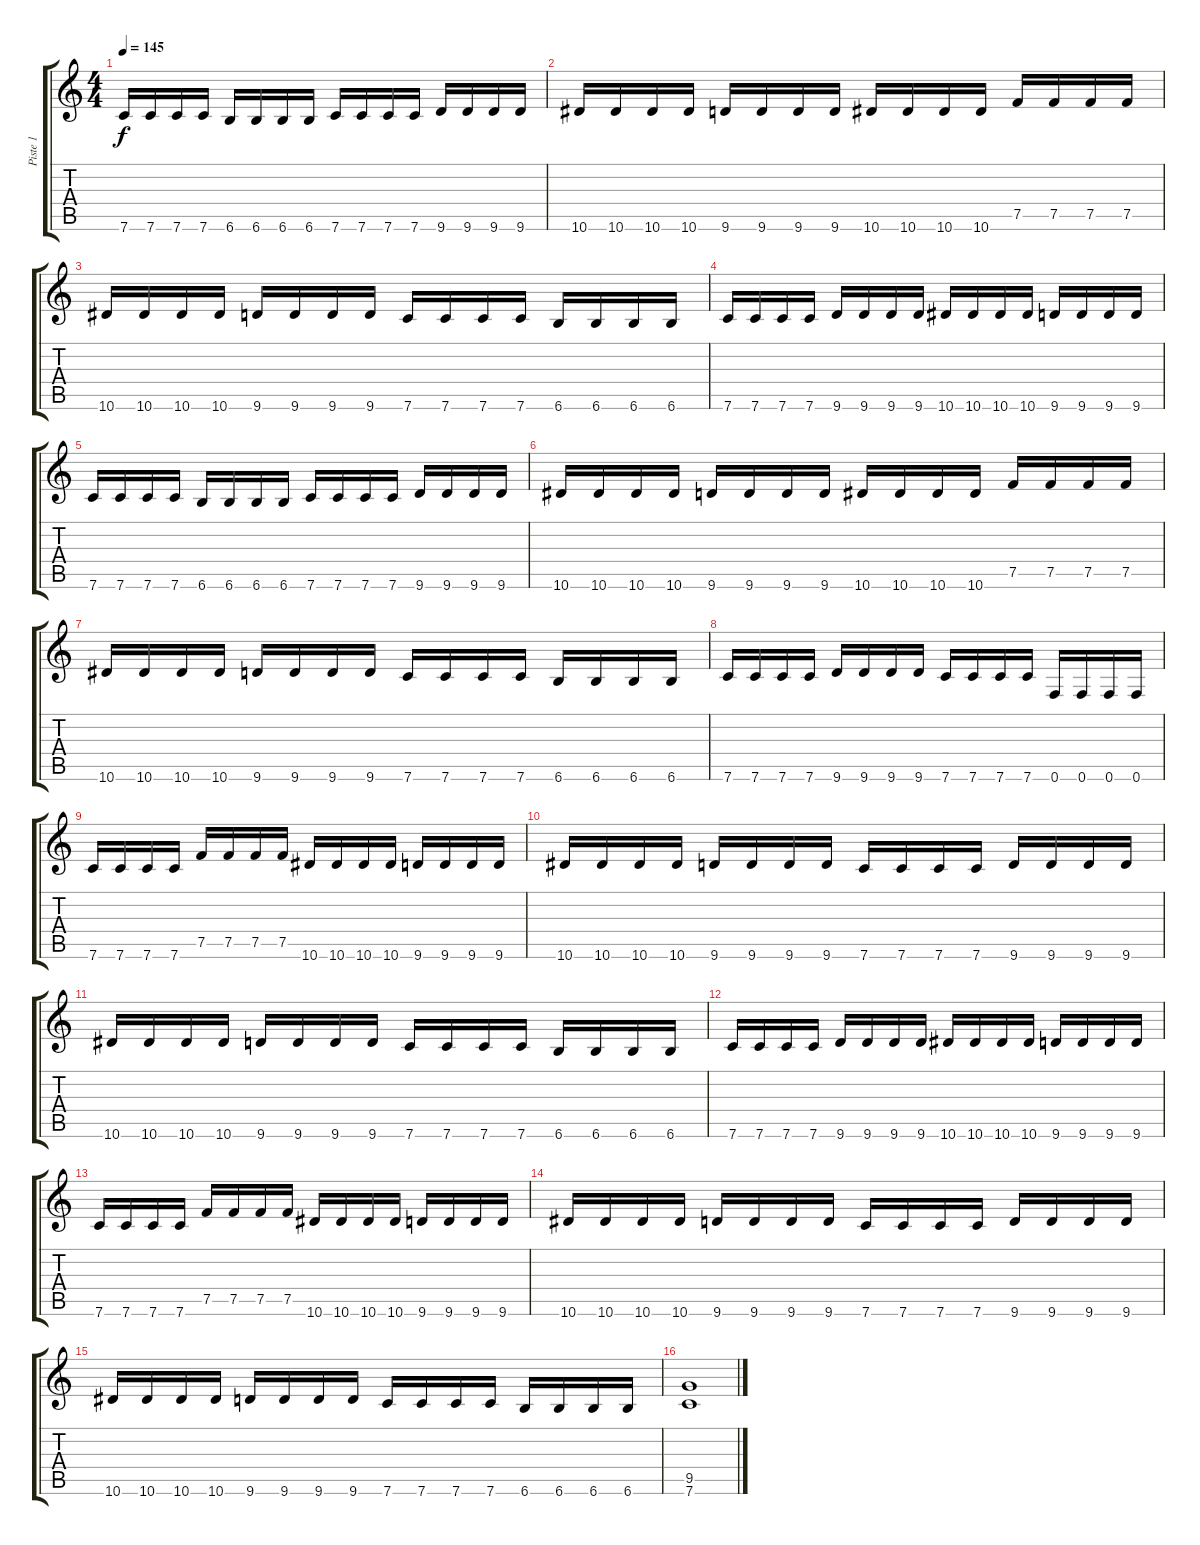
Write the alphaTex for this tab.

\track ("Piste 1" "Piste 1") {instrument distortionguitar}
\staff {score tabs}
\tuning (F4 C4 Ab3 Eb3 Bb2 F2) {hide}
\ts (4 4)
\tempo 145
\clef g2
\ks c
7.6.16{dy f} 7.6.16 7.6.16 7.6.16 6.6.16 6.6.16 6.6.16 6.6.16 7.6.16 7.6.16 7.6.16 7.6.16 9.6.16 9.6.16 9.6.16 9.6.16 |
10.6.16 10.6.16 10.6.16 10.6.16 9.6.16 9.6.16 9.6.16 9.6.16 10.6.16 10.6.16 10.6.16 10.6.16 7.5.16 7.5.16 7.5.16 7.5.16 |
10.6.16 10.6.16 10.6.16 10.6.16 9.6.16 9.6.16 9.6.16 9.6.16 7.6.16 7.6.16 7.6.16 7.6.16 6.6.16 6.6.16 6.6.16 6.6.16 |
7.6.16 7.6.16 7.6.16 7.6.16 9.6.16 9.6.16 9.6.16 9.6.16 10.6.16 10.6.16 10.6.16 10.6.16 9.6.16 9.6.16 9.6.16 9.6.16 |
7.6.16 7.6.16 7.6.16 7.6.16 6.6.16 6.6.16 6.6.16 6.6.16 7.6.16 7.6.16 7.6.16 7.6.16 9.6.16 9.6.16 9.6.16 9.6.16 |
10.6.16 10.6.16 10.6.16 10.6.16 9.6.16 9.6.16 9.6.16 9.6.16 10.6.16 10.6.16 10.6.16 10.6.16 7.5.16 7.5.16 7.5.16 7.5.16 |
10.6.16 10.6.16 10.6.16 10.6.16 9.6.16 9.6.16 9.6.16 9.6.16 7.6.16 7.6.16 7.6.16 7.6.16 6.6.16 6.6.16 6.6.16 6.6.16 |
7.6.16 7.6.16 7.6.16 7.6.16 9.6.16 9.6.16 9.6.16 9.6.16 7.6.16 7.6.16 7.6.16 7.6.16 0.6.16 0.6.16 0.6.16 0.6.16 |
7.6.16 7.6.16 7.6.16 7.6.16 7.5.16 7.5.16 7.5.16 7.5.16 10.6.16 10.6.16 10.6.16 10.6.16 9.6.16 9.6.16 9.6.16 9.6.16 |
10.6.16 10.6.16 10.6.16 10.6.16 9.6.16 9.6.16 9.6.16 9.6.16 7.6.16 7.6.16 7.6.16 7.6.16 9.6.16 9.6.16 9.6.16 9.6.16 |
10.6.16 10.6.16 10.6.16 10.6.16 9.6.16 9.6.16 9.6.16 9.6.16 7.6.16 7.6.16 7.6.16 7.6.16 6.6.16 6.6.16 6.6.16 6.6.16 |
7.6.16 7.6.16 7.6.16 7.6.16 9.6.16 9.6.16 9.6.16 9.6.16 10.6.16 10.6.16 10.6.16 10.6.16 9.6.16 9.6.16 9.6.16 9.6.16 |
7.6.16 7.6.16 7.6.16 7.6.16 7.5.16 7.5.16 7.5.16 7.5.16 10.6.16 10.6.16 10.6.16 10.6.16 9.6.16 9.6.16 9.6.16 9.6.16 |
10.6.16 10.6.16 10.6.16 10.6.16 9.6.16 9.6.16 9.6.16 9.6.16 7.6.16 7.6.16 7.6.16 7.6.16 9.6.16 9.6.16 9.6.16 9.6.16 |
10.6.16 10.6.16 10.6.16 10.6.16 9.6.16 9.6.16 9.6.16 9.6.16 7.6.16 7.6.16 7.6.16 7.6.16 6.6.16 6.6.16 6.6.16 6.6.16 |
(9.5 7.6).1
